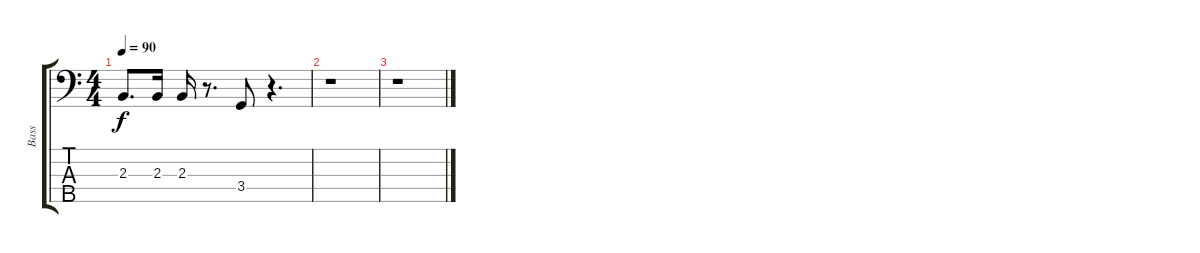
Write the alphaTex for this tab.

\track ("Bass" "Bass") {instrument electricbassfinger}
\staff {score tabs}
\tuning (G2 D2 A1 E1 B0) {hide}
\ts (4 4)
\tempo 90
\clef f4
\ks c
2.3.8{d dy f} 2.3.16 2.3.16 r.8{d} 3.4.8 r.4{d} |
r.1 |
r.1
